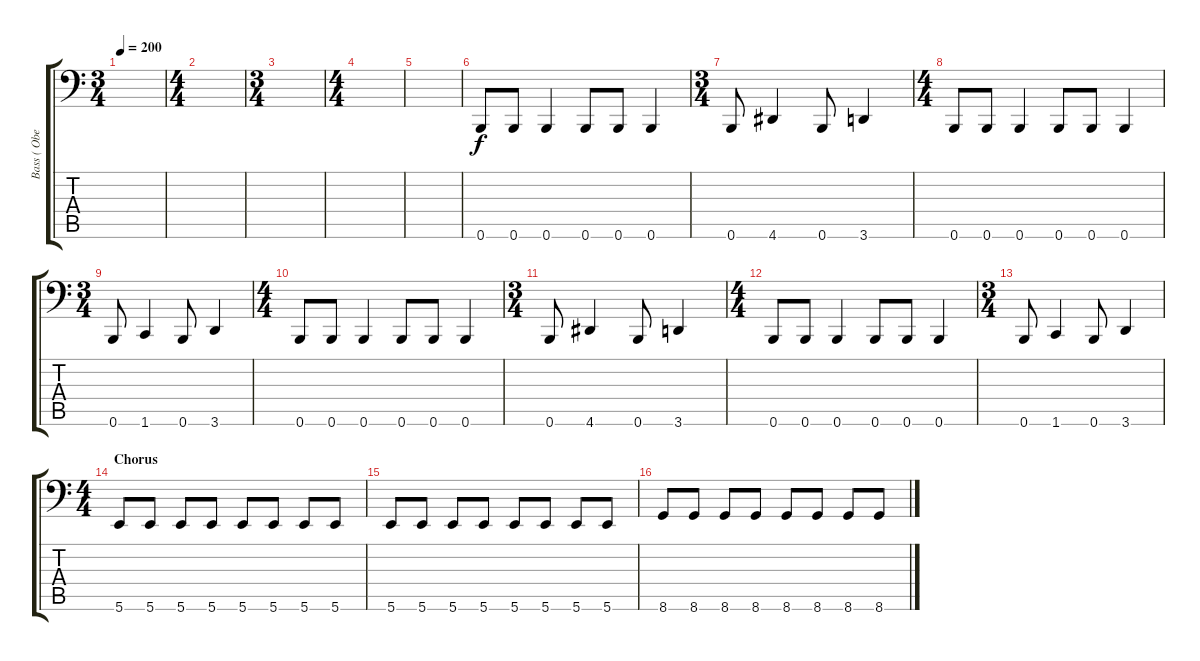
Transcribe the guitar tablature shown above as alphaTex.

\track ("Bass ( Obeast )" "Bass ( Obe") {instrument electricbassfinger}
\staff {score tabs}
\tuning (C3 G2 D2 A1 E1 B0) {hide}
\ts (3 4)
\tempo 200
\clef f4
\ks c
|
\ts (4 4)
|
\ts (3 4)
|
\ts (4 4)
|
|
0.6.8{volume 15} 0.6.8 0.6.4 0.6.8 0.6.8 0.6.4 |
\ts (3 4)
0.6.8 4.6.4 0.6.8 3.6.4 |
\ts (4 4)
0.6.8 0.6.8 0.6.4 0.6.8 0.6.8 0.6.4 |
\ts (3 4)
0.6.8 1.6.4 0.6.8 3.6.4 |
\ts (4 4)
0.6.8 0.6.8 0.6.4 0.6.8 0.6.8 0.6.4 |
\ts (3 4)
0.6.8 4.6.4 0.6.8 3.6.4 |
\ts (4 4)
0.6.8 0.6.8 0.6.4 0.6.8 0.6.8 0.6.4 |
\ts (3 4)
0.6.8 1.6.4 0.6.8 3.6.4 |
\ts (4 4)
\section ("" "Chorus")
5.6.8 5.6.8 5.6.8 5.6.8 5.6.8 5.6.8 5.6.8 5.6.8 |
5.6.8 5.6.8 5.6.8 5.6.8 5.6.8 5.6.8 5.6.8 5.6.8 |
8.6.8 8.6.8 8.6.8 8.6.8 8.6.8 8.6.8 8.6.8 8.6.8
